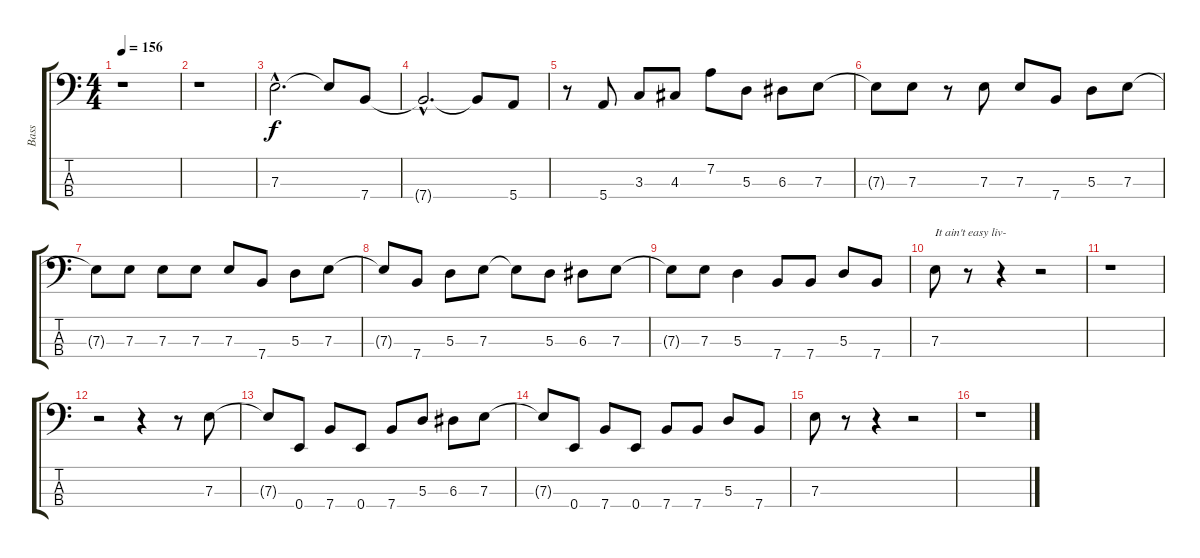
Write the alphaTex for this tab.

\track ("Bass" "Bass") {instrument electricbasspick}
\staff {score tabs}
\tuning (G2 D2 A1 E1) {hide}
\ts (4 4)
\tempo 156
\clef f4
\ks c
r.1{dy f} |
r.1 |
7.3{hac}.2{d} 7.3{t}.8 7.4.8 |
7.4{hac t}.2{d} 7.4{t}.8 5.4.8 |
r.8 5.4.8 3.3.8 4.3.8 7.2.8 5.3.8 6.3.8 7.3.8 |
7.3{t}.8 7.3.8 r.8 7.3.8 7.3.8 7.4.8 5.3.8 7.3.8 |
7.3{t}.8 7.3.8 7.3.8 7.3.8 7.3.8 7.4.8 5.3.8 7.3.8 |
7.3{t}.8 7.4.8 5.3.8 7.3.8 7.3{t}.8 5.3.8 6.3.8 7.3.8 |
7.3{t}.8 7.3.8 5.3.4 7.4.8 7.4.8 5.3.8 7.4.8 |
7.3.8{txt "It ain't easy liv-"} r.8 r.4 r.2 |
r.1 |
r.2 r.4 r.8 7.3.8 |
7.3{t}.8 0.4.8 7.4.8 0.4.8 7.4.8 5.3.8 6.3.8 7.3.8 |
7.3{t}.8 0.4.8 7.4.8 0.4.8 7.4.8 7.4.8 5.3.8 7.4.8 |
7.3.8 r.8 r.4 r.2 |
r.1
